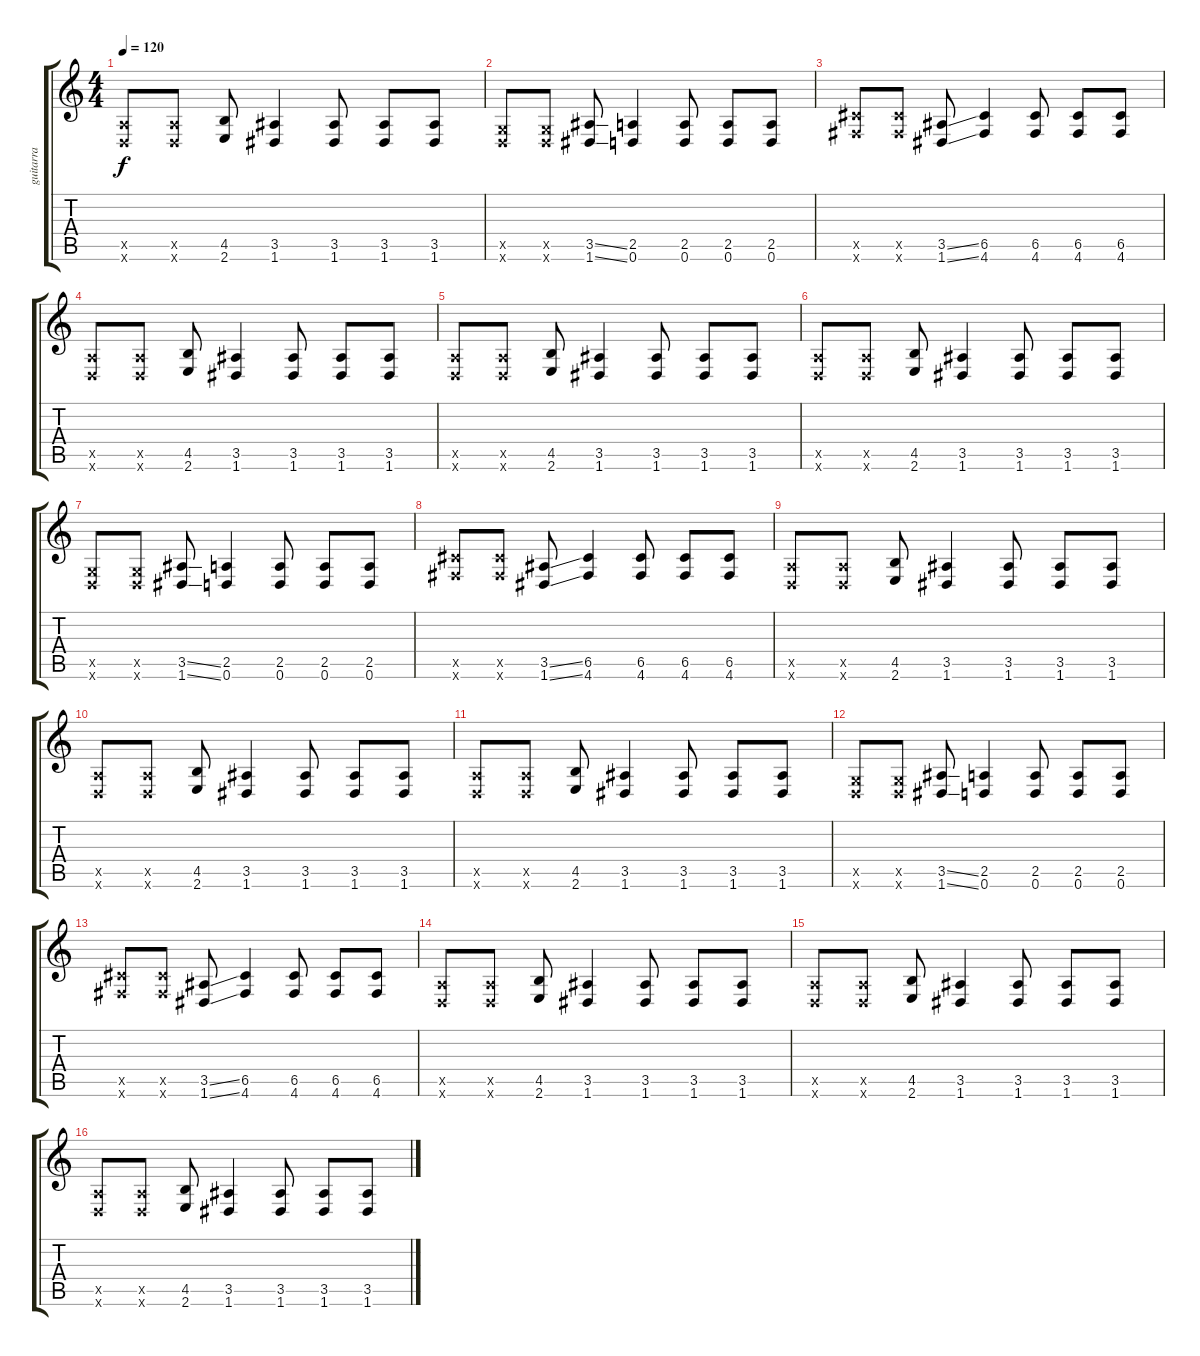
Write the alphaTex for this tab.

\track ("guitarra" "guitarra") {instrument distortionguitar}
\staff {score tabs}
\tuning (D4 A3 F3 C3 G2 D2) {hide}
\ts (4 4)
\tempo 120
\clef g2
\ks c
(2.5{x} 0.6{x}).8{dy f} (2.5{x} 0.6{x}).8 (4.5 2.6).8 (3.5 1.6).4 (3.5 1.6).8 (3.5 1.6).8 (3.5 1.6).8 |
(0.5{x} 0.6{x}).8 (0.5{x} 0.6{x}).8 (3.5{ss} 1.6{ss}).8 (2.5 0.6).4 (2.5 0.6).8 (2.5 0.6).8 (2.5 0.6).8 |
(6.5{x} 4.6{x}).8 (6.5{x} 4.6{x}).8 (3.5{ss} 1.6{ss}).8 (6.5 4.6).4 (6.5 4.6).8 (6.5 4.6).8 (6.5 4.6).8 |
(2.5{x} 0.6{x}).8 (2.5{x} 0.6{x}).8 (4.5 2.6).8 (3.5 1.6).4 (3.5 1.6).8 (3.5 1.6).8 (3.5 1.6).8 |
(2.5{x} 0.6{x}).8 (2.5{x} 0.6{x}).8 (4.5 2.6).8 (3.5 1.6).4 (3.5 1.6).8 (3.5 1.6).8 (3.5 1.6).8 |
(2.5{x} 0.6{x}).8 (2.5{x} 0.6{x}).8 (4.5 2.6).8 (3.5 1.6).4 (3.5 1.6).8 (3.5 1.6).8 (3.5 1.6).8 |
(0.5{x} 0.6{x}).8 (0.5{x} 0.6{x}).8 (3.5{ss} 1.6{ss}).8 (2.5 0.6).4 (2.5 0.6).8 (2.5 0.6).8 (2.5 0.6).8 |
(6.5{x} 4.6{x}).8 (6.5{x} 4.6{x}).8 (3.5{ss} 1.6{ss}).8 (6.5 4.6).4 (6.5 4.6).8 (6.5 4.6).8 (6.5 4.6).8 |
(2.5{x} 0.6{x}).8 (2.5{x} 0.6{x}).8 (4.5 2.6).8 (3.5 1.6).4 (3.5 1.6).8 (3.5 1.6).8 (3.5 1.6).8 |
(2.5{x} 0.6{x}).8 (2.5{x} 0.6{x}).8 (4.5 2.6).8 (3.5 1.6).4 (3.5 1.6).8 (3.5 1.6).8 (3.5 1.6).8 |
(2.5{x} 0.6{x}).8 (2.5{x} 0.6{x}).8 (4.5 2.6).8 (3.5 1.6).4 (3.5 1.6).8 (3.5 1.6).8 (3.5 1.6).8 |
(0.5{x} 0.6{x}).8 (0.5{x} 0.6{x}).8 (3.5{ss} 1.6{ss}).8 (2.5 0.6).4 (2.5 0.6).8 (2.5 0.6).8 (2.5 0.6).8 |
(6.5{x} 4.6{x}).8 (6.5{x} 4.6{x}).8 (3.5{ss} 1.6{ss}).8 (6.5 4.6).4 (6.5 4.6).8 (6.5 4.6).8 (6.5 4.6).8 |
(2.5{x} 0.6{x}).8 (2.5{x} 0.6{x}).8 (4.5 2.6).8 (3.5 1.6).4 (3.5 1.6).8 (3.5 1.6).8 (3.5 1.6).8 |
(2.5{x} 0.6{x}).8 (2.5{x} 0.6{x}).8 (4.5 2.6).8 (3.5 1.6).4 (3.5 1.6).8 (3.5 1.6).8 (3.5 1.6).8 |
(2.5{x} 0.6{x}).8 (2.5{x} 0.6{x}).8 (4.5 2.6).8 (3.5 1.6).4 (3.5 1.6).8 (3.5 1.6).8 (3.5 1.6).8
